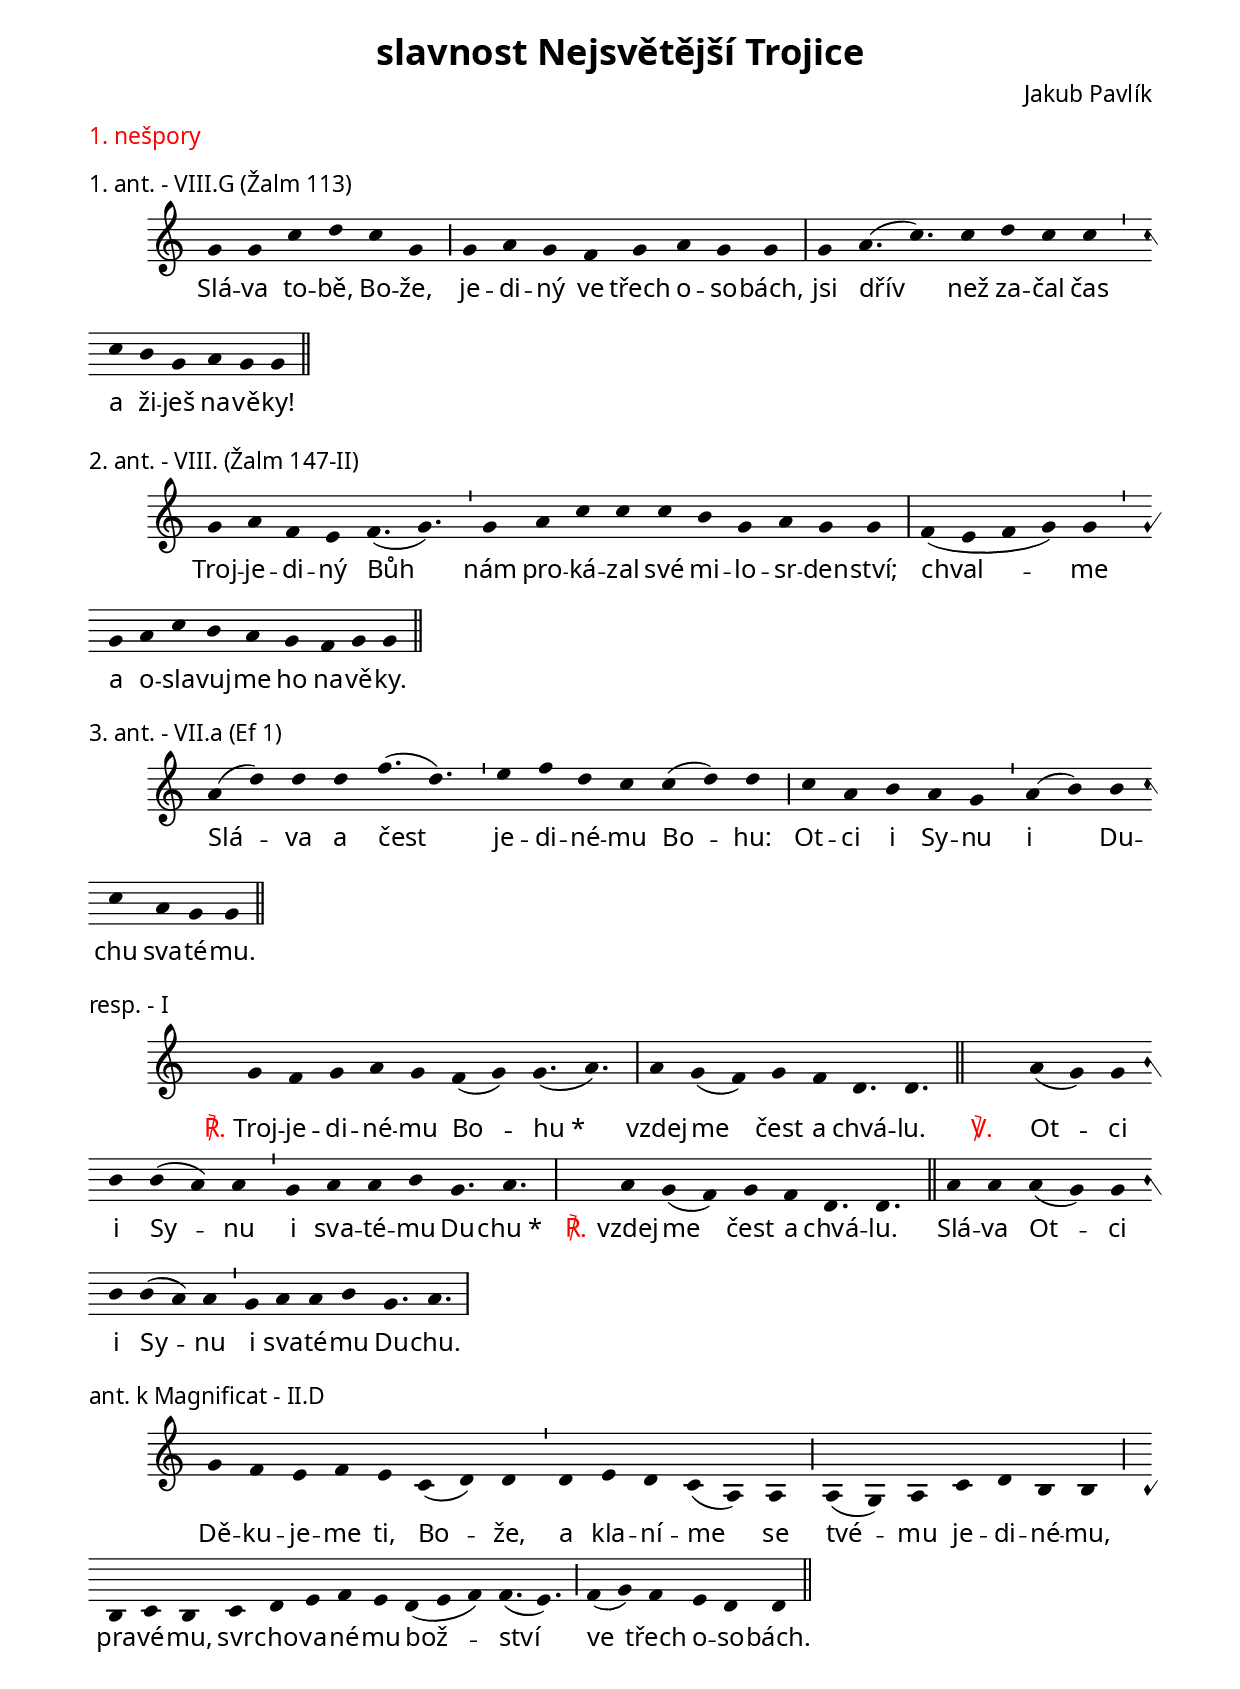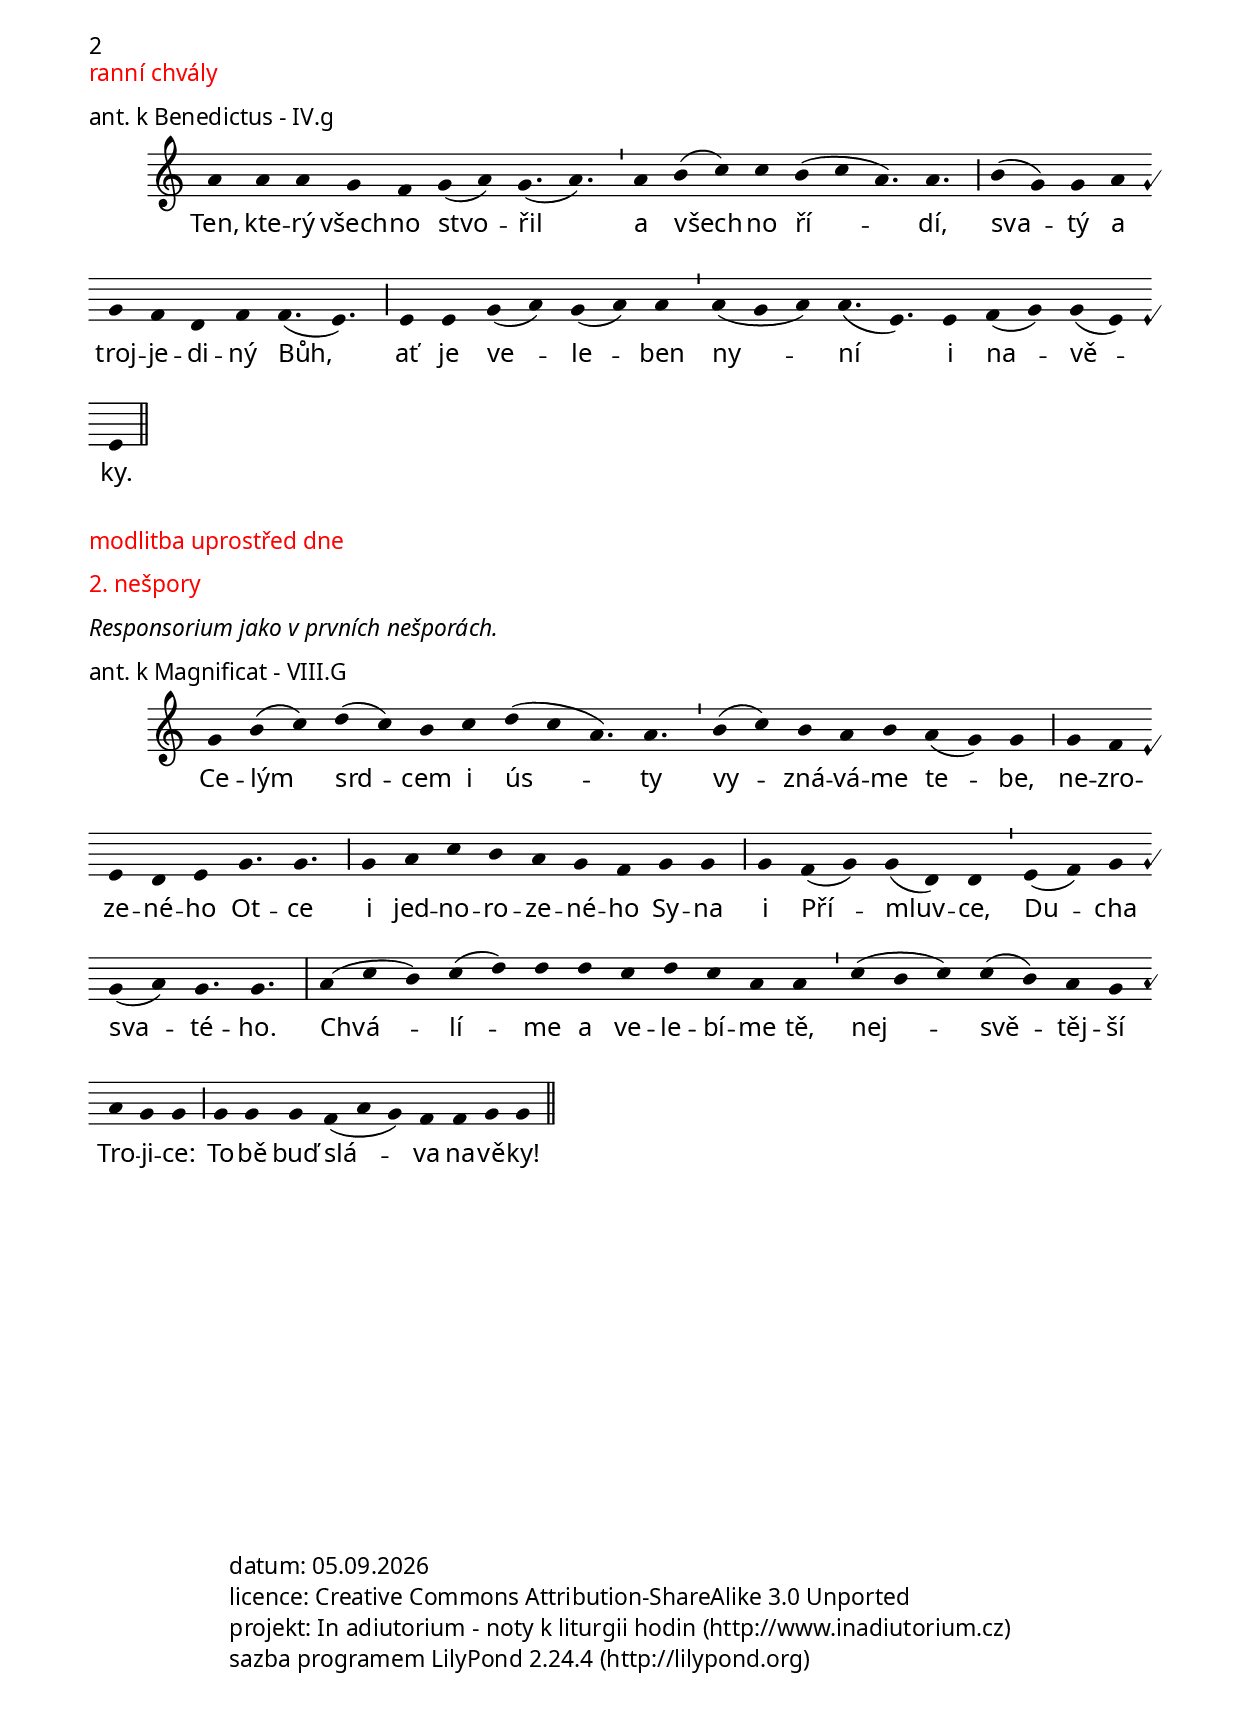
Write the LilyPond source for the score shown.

\version "2.14.2"

\header {
  title = "slavnost Nejsvětější Trojice"
  composer = "Jakub Pavlík"
}

\include "spolecne.ly"
\include "dilyresponsorii.ly"

\markup {\nadpisHodinka {"1. nešpory"}}

\score {
  \relative c'' {
    \choralniRezim
    g4 g c d c g \barMaior
    g a g f g a g g \barMax
    g a4.( c) c4 d c c \barMin
    c b g a g g \barFinalis
  }
  \addlyrics {
    Slá -- va to -- bě, Bo -- že,
    je -- di -- ný ve třech o -- so -- bách,
    jsi dřív než za -- čal čas
    a ži -- ješ na -- vě -- ky!
  }
  \header {
    quid = "1. ant."
    modus = "VIII"
    differentia = "G" 
    psalmus = "Žalm 113"
    id = ""
    piece = \markup {\sestavTitulek}
  }
}

\score {
  \relative c'' {
    \choralniRezim
    g4 a f e f4.( g) \barMin
    g4 a c c c b g a g g \barMax
    f( e f g) g \barMin g a c b a g f g g \barFinalis
  }
  \addlyrics {
    Troj -- je -- di -- ný Bůh
    nám pro -- ká -- zal své mi -- lo -- sr -- den -- ství;
    chval -- me a o -- sla -- vuj -- me ho na -- vě -- ky.
  }
  \header {
    quid = "2. ant."
    modus = "VIII"
    differentia = "" 
    psalmus = "Žalm 147-II"
    id = ""
    piece = \markup {\sestavTitulek}
  }
}

\score {
  \relative c'' {
    \choralniRezim
    a4( d) d d f4.( d) \barMin e4 f d c c( d) d \barMaior
    c a b a g \barMin a( b) b c a g g \barFinalis
  }
  \addlyrics {
    Slá -- va a čest je -- di -- né -- mu Bo -- hu:
    Ot -- ci i Sy -- nu i Du -- chu sva -- té -- mu.
  }
  \header {
    quid = "3. ant."
    modus = "VII"
    differentia = "a" 
    psalmus = "Ef 1"
    id = ""
    piece = \markup {\sestavTitulek}
  }
}

\score {
  \relative c' {
    \choralniRezim
    
    % R
    \neviditelna f
    g f g a g f( g) g4.( a) \barMax
    a4 g( f) g f d4. d \barFinalis
    % V
    \neviditelna a
    a'4( g) g b b( a) a \barMin g a a b g4. a \barMax
    % R
    \neviditelna a
    a4 g( f) g f d4. d \barFinalis
    % Slava - melodie i text temer totozny s versem
    a'4 a a( g) g b b( a) a \barMin g a a b g4. a \barMax
  }
  \addlyrics {
    \Response Troj -- je -- di -- né -- mu Bo -- hu_*
    vzdej -- me čest a chvá -- lu.
    \Verse Ot -- ci i Sy -- nu i sva -- té -- mu Du -- chu_*
    \Response vzdej -- me čest a chvá -- lu.
    % Pozmeneny text doxologie
    Slá -- va Ot -- ci i Sy -- nu i sva -- té -- mu Du -- chu.
  }
  \header {
    quid = "resp."
    modus = "I"
    id = ""
    piece = \markup {\sestavTitulekResp}
  }
}

\score {
  \relative c'' {
    \choralniRezim
    g4 f e f e c( d) d \barMin
    d e d c( a) a \barMaior
    a( g) a c d b b \barMaior
    b c b c d e f e d( e f) f4.( e) \barMaior
    f4( g) f e d d \barFinalis
  }
  \addlyrics {
    Dě -- ku -- je -- me ti, Bo -- že,
    a kla -- ní -- me se
    tvé -- mu je -- di -- né -- mu, 
    pra -- vé -- mu, svr -- cho -- va -- né -- mu bož -- ství
    ve třech o -- so -- bách.
  }
  \header {
    quid = "ant. k Magnificat"
    modus = "II"
    differentia = "D" 
    psalmus = ""
    id = ""
    piece = \markup {\sestavTitulekBezZalmu}
  }
}

\markup {\nadpisHodinka {"ranní chvály"}}

\score {
  \relative c'' {
    \choralniRezim
    a4 a a g f g( a) g4.( a) \barMin
    a4 b( c) c b( c a4.) a \barMaior
    b4( g) g a g f d f f4.( e) \barMaior
    e4 e g( a) g( a) a \barMin a( g a) a4.( e) e4 f( g) g( e) e \barFinalis
  }
  \addlyrics {
    Ten, kte -- rý všech -- no stvo -- řil
    a všech -- no ří -- dí,
    sva -- tý a troj -- je -- di -- ný Bůh,
    ať je ve -- le -- ben ny -- ní i na -- vě -- ky.
  }
  \header {
    quid = "ant. k Benedictus"
    modus = "IV"
    differentia = "g" 
    psalmus = ""
    id = ""
    piece = \markup {\sestavTitulekBezZalmu}
  }
}

\markup {\nadpisHodinka {"modlitba uprostřed dne"}}
\markup {\nadpisHodinka {"2. nešpory"}}

\markup\italic{Responsorium jako v prvních nešporách.}

\score {
  \relative c'' {
    \choralniRezim
    g4 b( c) d( c) b c d( c a4.) a \barMin 
    b4( c) b a b a( g) g \barMaior
    g f e d e g4. g \barMaior 
    g4 a c b a g f g g \barMaior
    g f( g) g( d) d \barMin e( f) g g( a) g4. g \barMax
    
    a4( c b) c( d) d d c d c a a \barMin
    c( b c) c( b) a g a g g \barMaior
    g g g f( a g) f f g g \barFinalis
  }
  \addlyrics {
    Ce -- lým srd -- cem i ús -- ty
    vy -- zná -- vá -- me te -- be,
    ne -- zro -- ze -- né -- ho Ot -- ce
    i jed -- no -- ro -- ze -- né -- ho Sy -- na
    i Pří -- mluv -- ce, Du -- cha sva -- té -- ho.
    
    Chvá -- lí -- me a ve -- le -- bí -- me tě,
    nej -- svě -- těj -- ší Tro -- ji -- ce:
    To -- bě buď slá -- va na -- vě -- ky!
  }
  \header {
    quid = "ant. k Magnificat"
    modus = "VIII"
    differentia = "G" 
    psalmus = ""
    id = ""
    piece = \markup {\sestavTitulekBezZalmu}
  }
}